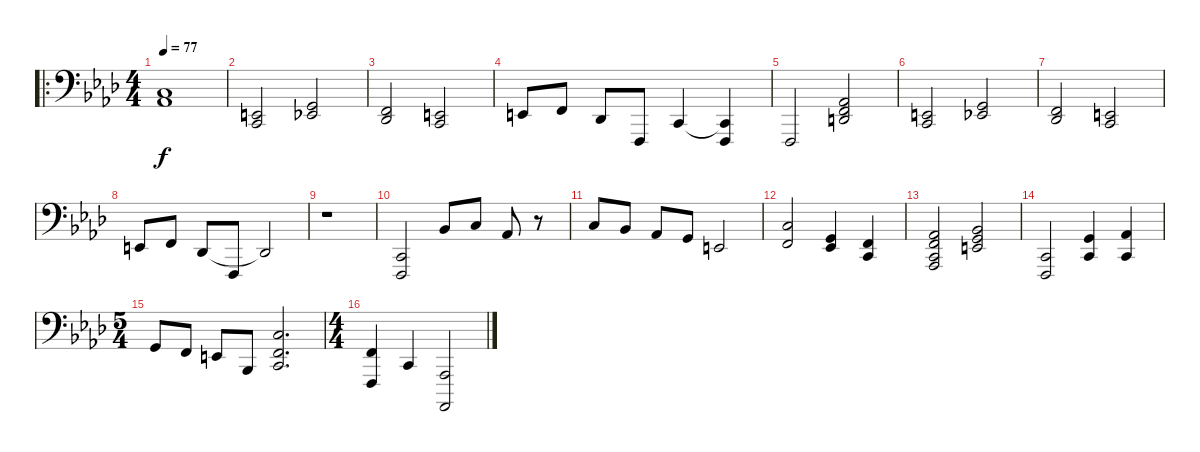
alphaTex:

\track "" {instrument acousticgrandpiano}
\staff {score}
\tuning (G2 D2 A1 E1 B0 Gb0) {hide}
\ro
\ts (4 4)
\tempo 77
\clef f4
\ks ab
(1.1 10.2).1{dy f instrument acousticgrandpiano} |
(2.2 3.3).2 (0.1 1.2).2 |
(3.2 4.3).2 (2.2 3.3).2 |
2.2.8 3.2.8 4.3.8 1.4.8 3.3.4 (3.3{t} 1.4).4 |
1.4.2 (1.1 3.2 5.3).2 |
(2.2 3.3).2 (0.1 1.2).2 |
(3.2 4.3).2 (2.2 3.3).2 |
2.2.8 3.2.8 4.3.8 1.4.8 4.3{t}.2 |
r.1 |
(3.3 1.4).2 3.1.8 5.1.8 1.1.8 r.8 |
5.1.8 3.1.8 1.1.8 0.1.8 2.2.2 |
(5.1 3.2).2 (0.1 1.2).4 (3.2 3.3).4 |
(1.1 3.2 3.3 4.4).2{bd 120} (3.1 5.2 7.3).2 |
(3.3 1.4).2 (0.1 3.3).4 (1.1 3.3).4 |
\ts (5 4)
0.1.8 3.2.8 2.2.8 1.3.8 (5.1 3.2 3.3).2{d} |
\ts (4 4)
(3.2 1.4).4 3.3.4 (4.4 2.6).2
